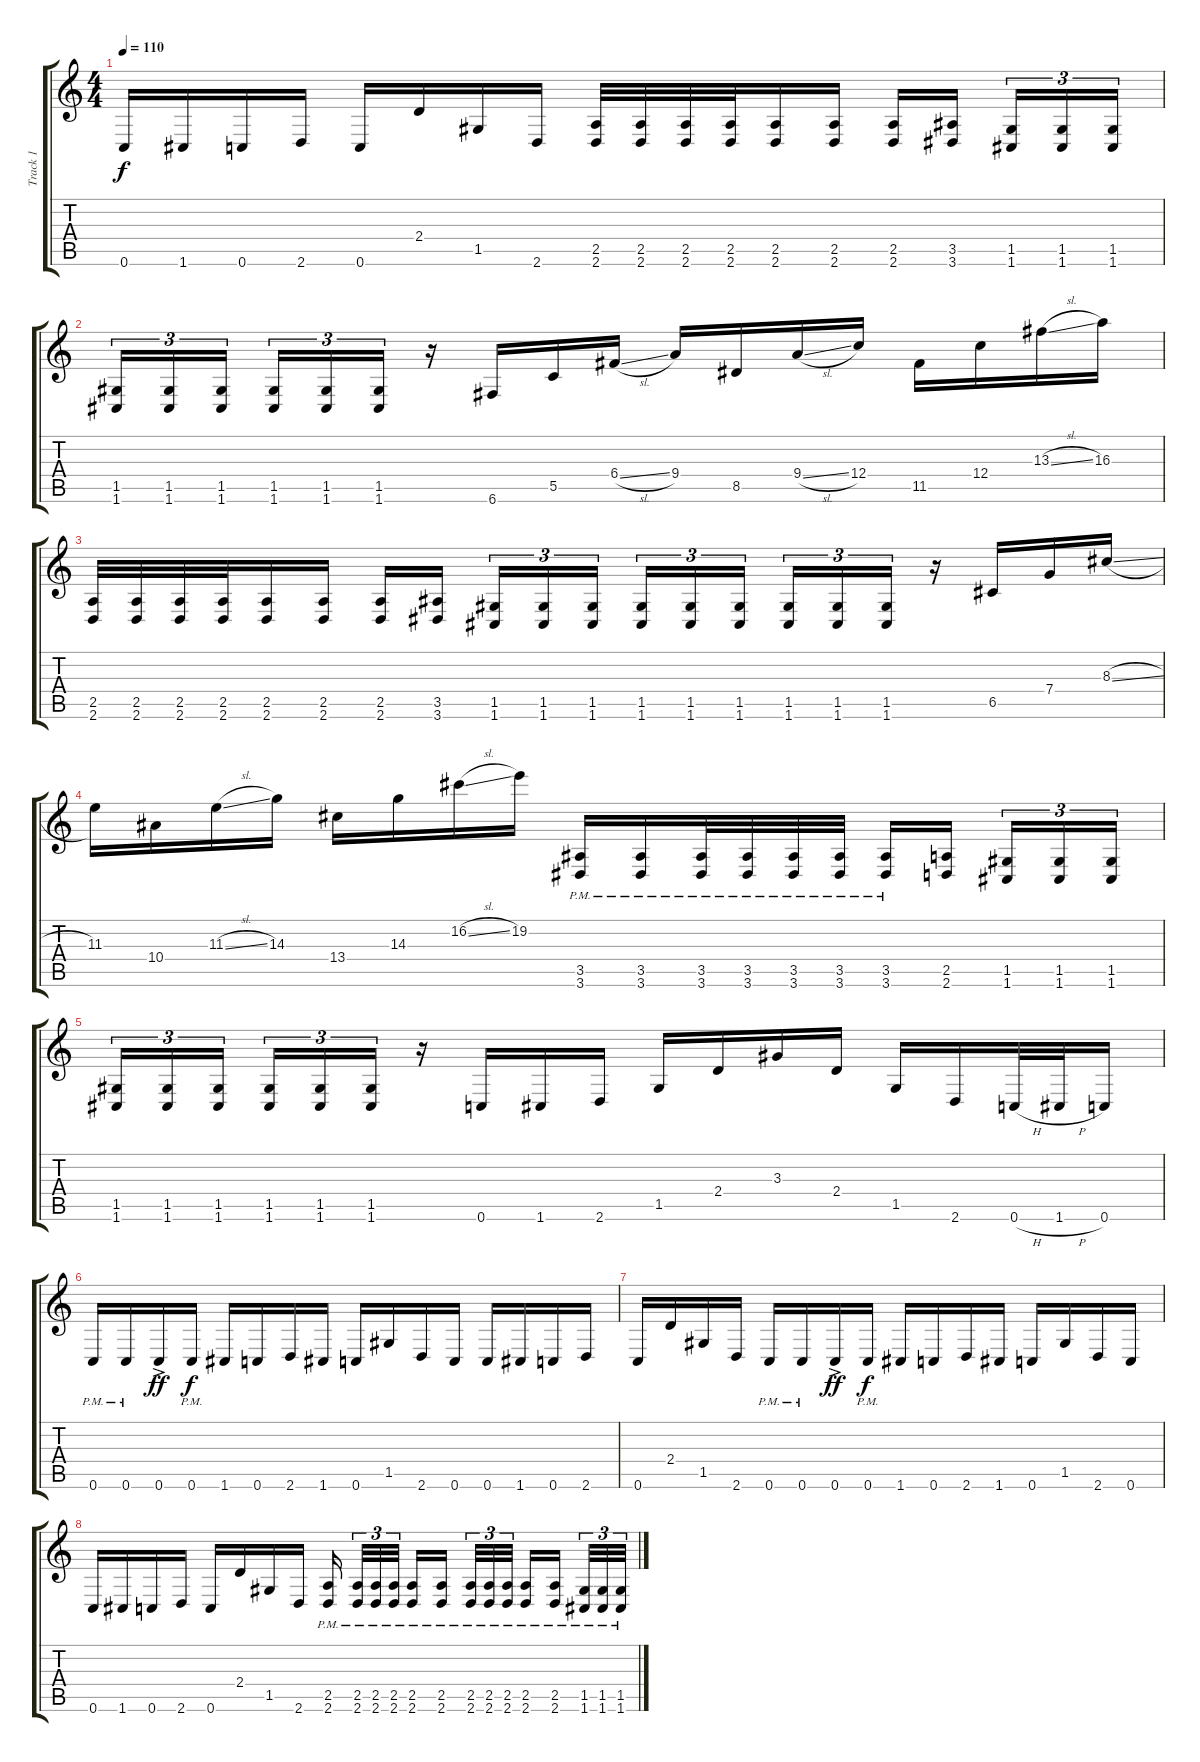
\track ("Track 1" "Track 1") {instrument distortionguitar}
\staff {score tabs}
\tuning (D4 A3 F3 C3 G2 C2) {hide}
\ts (4 4)
\tempo 110
\clef g2
\ks c
0.6.16{dy f} 1.6.16 0.6.16 2.6.16 0.6.16 2.4.16 1.5.16 2.6.16 (2.5 2.6).32{beam merge} (2.5 2.6).32{beam merge} (2.5 2.6).32 (2.5 2.6).32 (2.5 2.6).16 (2.5 2.6).16 (2.5 2.6).16 (3.5 3.6).16{beam splitsecondary} (1.5 1.6).16{tu (3 2)} (1.5 1.6).16{tu (3 2)} (1.5 1.6).16{tu (3 2)} |
(1.5 1.6).16{tu (3 2)} (1.5 1.6).16{tu (3 2)} (1.5 1.6).16{tu (3 2) beam splitsecondary} (1.5 1.6).16{tu (3 2)} (1.5 1.6).16{tu (3 2)} (1.5 1.6).16{tu (3 2)} r.16 6.6.16 5.5.16 6.4{sl}.16 9.4.16 8.5.16 9.4{sl}.16 12.4.16 11.5.16 12.4.16 13.3{sl}.16 16.3.16 |
(2.5 2.6).32{beam merge} (2.5 2.6).32{beam merge} (2.5 2.6).32 (2.5 2.6).32 (2.5 2.6).16 (2.5 2.6).16 (2.5 2.6).16 (3.5 3.6).16{beam splitsecondary} (1.5 1.6).16{tu (3 2)} (1.5 1.6).16{tu (3 2)} (1.5 1.6).16{tu (3 2)} (1.5 1.6).16{tu (3 2)} (1.5 1.6).16{tu (3 2)} (1.5 1.6).16{tu (3 2) beam splitsecondary} (1.5 1.6).16{tu (3 2)} (1.5 1.6).16{tu (3 2)} (1.5 1.6).16{tu (3 2)} r.16 6.5.16 7.4.16 8.3{sl}.16 |
11.3.16 10.4.16 11.3{sl}.16 14.3.16 13.4.16 14.3.16 16.2{sl}.16 19.2.16 (3.5{pm} 3.6{pm}).16 (3.5{pm} 3.6{pm}).16 (3.5{pm} 3.6{pm}).32 (3.5{pm} 3.6{pm}).32 (3.5{pm} 3.6{pm}).32 (3.5{pm} 3.6{pm}).32 (3.5{pm} 3.6{pm}).16 (2.5 2.6).16{beam splitsecondary} (1.5 1.6).16{tu (3 2)} (1.5 1.6).16{tu (3 2)} (1.5 1.6).16{tu (3 2)} |
(1.5 1.6).16{tu (3 2)} (1.5 1.6).16{tu (3 2)} (1.5 1.6).16{tu (3 2) beam splitsecondary} (1.5 1.6).16{tu (3 2)} (1.5 1.6).16{tu (3 2)} (1.5 1.6).16{tu (3 2)} r.16 0.6.16 1.6.16 2.6.16 1.5.16 2.4.16 3.3.16 2.4.16 1.5.16 2.6.16 0.6{h}.32 1.6{h}.32 0.6.16 |
0.6{pm}.16 0.6{pm}.16 0.6{ac}.16{dy ff} 0.6{pm}.16{dy f} 1.6.16 0.6.16 2.6.16 1.6.16 0.6.16 1.5.16 2.6.16 0.6.16 0.6.16 1.6.16 0.6.16 2.6.16 |
0.6.16 2.4.16 1.5.16 2.6.16 0.6{pm}.16 0.6{pm}.16 0.6{ac}.16{dy ff} 0.6{pm}.16{dy f} 1.6.16 0.6.16 2.6.16 1.6.16 0.6.16 1.5.16 2.6.16 0.6.16 |
0.6.16 1.6.16 0.6.16 2.6.16 0.6.16 2.4.16 1.5.16 2.6.16 (2.5{pm} 2.6{pm}).16{beam splitsecondary} (2.5{pm} 2.6{pm}).32{tu (3 2)} (2.5{pm} 2.6{pm}).32{tu (3 2)} (2.5{pm} 2.6{pm}).32{tu (3 2) beam splitsecondary} (2.5{pm} 2.6{pm}).16 (2.5{pm} 2.6{pm}).16 (2.5{pm} 2.6{pm}).32{tu (3 2)} (2.5{pm} 2.6{pm}).32{tu (3 2)} (2.5{pm} 2.6{pm}).32{tu (3 2) beam splitsecondary} (2.5{pm} 2.6{pm}).16 (2.5{pm} 2.6{pm}).16{beam splitsecondary} (1.5{pm} 1.6{pm}).32{tu (3 2)} (1.5{pm} 1.6{pm}).32{tu (3 2)} (1.5{pm} 1.6{pm}).32{tu (3 2)}
